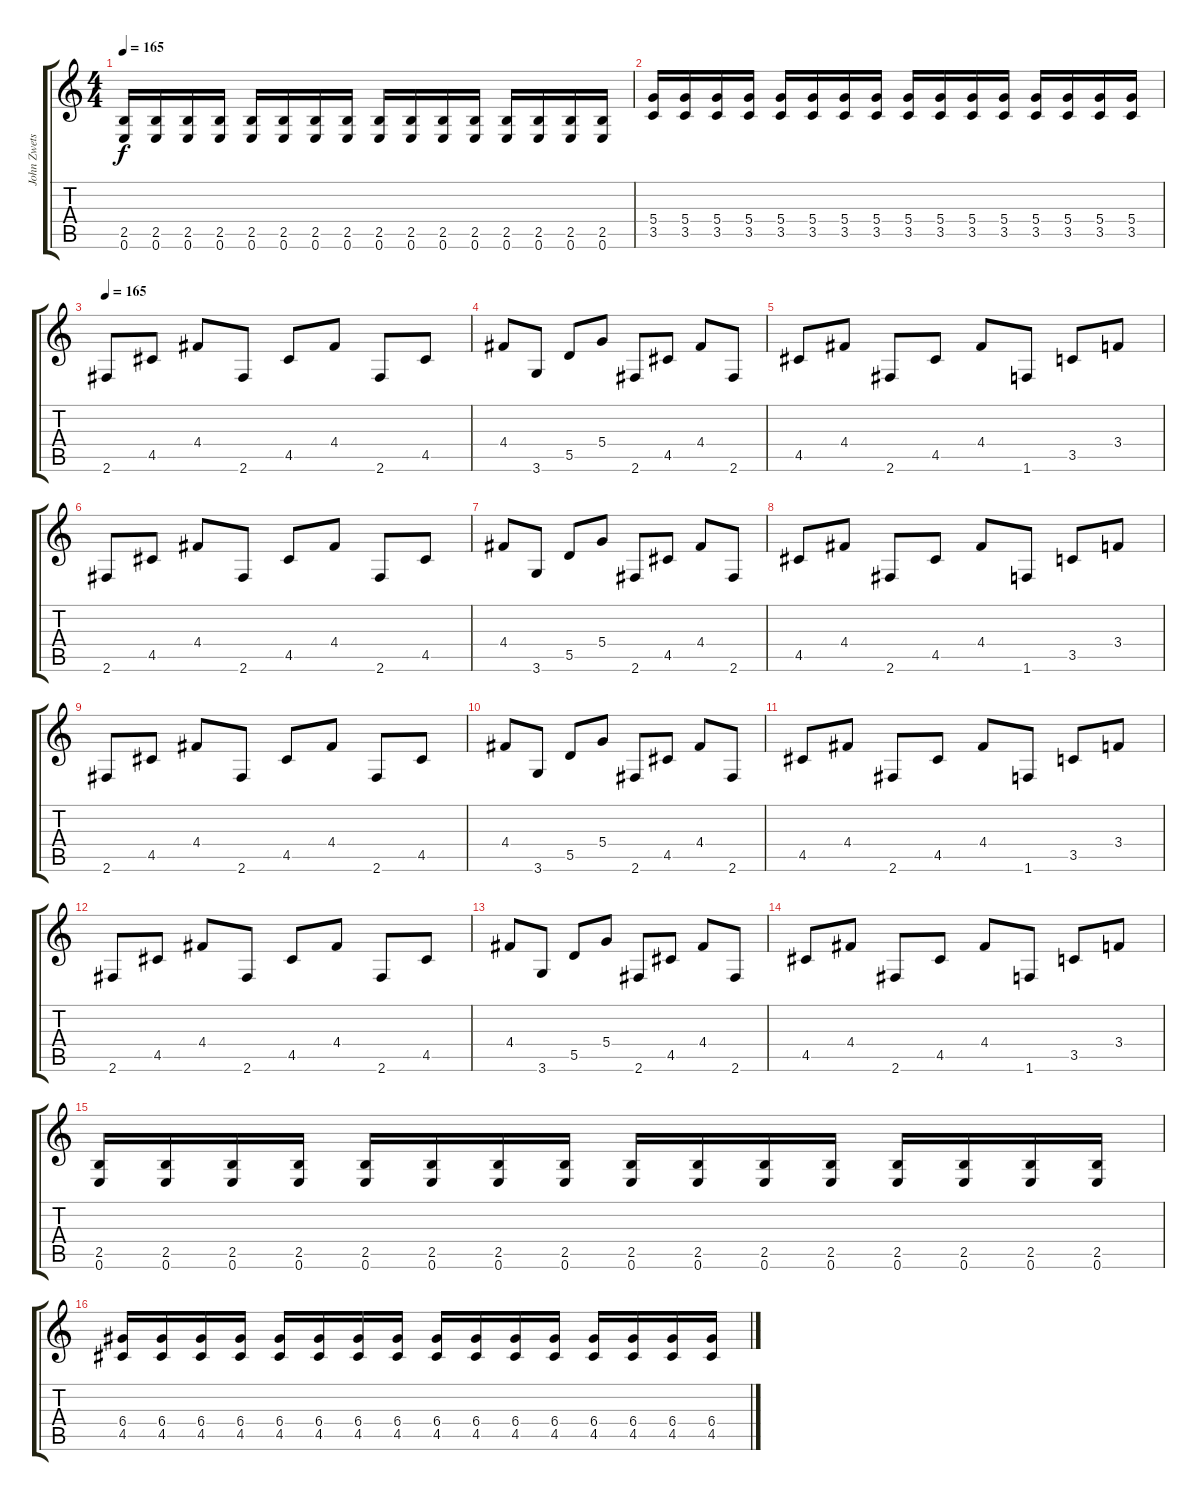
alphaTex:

\track ("John Zwetsloot (Rhythme)" "John Zwets") {instrument overdrivenguitar}
\staff {score tabs}
\tuning (E4 B3 G3 D3 A2 E2) {hide}
\ts (4 4)
\tempo 165
\clef g2
\ks c
(2.5 0.6).16{dy f} (2.5 0.6).16 (2.5 0.6).16 (2.5 0.6).16 (2.5 0.6).16 (2.5 0.6).16 (2.5 0.6).16 (2.5 0.6).16 (2.5 0.6).16 (2.5 0.6).16 (2.5 0.6).16 (2.5 0.6).16 (2.5 0.6).16 (2.5 0.6).16 (2.5 0.6).16 (2.5 0.6).16 |
(5.4 3.5).16 (5.4 3.5).16 (5.4 3.5).16 (5.4 3.5).16 (5.4 3.5).16 (5.4 3.5).16 (5.4 3.5).16 (5.4 3.5).16 (5.4 3.5).16 (5.4 3.5).16 (5.4 3.5).16 (5.4 3.5).16 (5.4 3.5).16 (5.4 3.5).16 (5.4 3.5).16 (5.4 3.5).16 |
\tempo 165
2.6.8{volume 16} 4.5.8 4.4.8 2.6.8 4.5.8 4.4.8 2.6.8 4.5.8 |
4.4.8 3.6.8 5.5.8 5.4.8 2.6.8 4.5.8 4.4.8 2.6.8 |
4.5.8 4.4.8 2.6.8 4.5.8 4.4.8 1.6.8 3.5.8 3.4.8 |
2.6.8 4.5.8 4.4.8 2.6.8 4.5.8 4.4.8 2.6.8 4.5.8 |
4.4.8 3.6.8 5.5.8 5.4.8 2.6.8 4.5.8 4.4.8 2.6.8 |
4.5.8 4.4.8 2.6.8 4.5.8 4.4.8 1.6.8 3.5.8 3.4.8 |
2.6.8 4.5.8 4.4.8 2.6.8 4.5.8 4.4.8 2.6.8 4.5.8 |
4.4.8 3.6.8 5.5.8 5.4.8 2.6.8 4.5.8 4.4.8 2.6.8 |
4.5.8 4.4.8 2.6.8 4.5.8 4.4.8 1.6.8 3.5.8 3.4.8 |
2.6.8 4.5.8 4.4.8 2.6.8 4.5.8 4.4.8 2.6.8 4.5.8 |
4.4.8 3.6.8 5.5.8 5.4.8 2.6.8 4.5.8 4.4.8 2.6.8 |
4.5.8 4.4.8 2.6.8 4.5.8 4.4.8 1.6.8 3.5.8 3.4.8 |
(2.5 0.6).16{volume 8} (2.5 0.6).16 (2.5 0.6).16 (2.5 0.6).16 (2.5 0.6).16 (2.5 0.6).16 (2.5 0.6).16 (2.5 0.6).16 (2.5 0.6).16 (2.5 0.6).16 (2.5 0.6).16 (2.5 0.6).16 (2.5 0.6).16 (2.5 0.6).16 (2.5 0.6).16 (2.5 0.6).16 |
(6.4 4.5).16 (6.4 4.5).16 (6.4 4.5).16 (6.4 4.5).16 (6.4 4.5).16 (6.4 4.5).16 (6.4 4.5).16 (6.4 4.5).16 (6.4 4.5).16 (6.4 4.5).16 (6.4 4.5).16 (6.4 4.5).16 (6.4 4.5).16 (6.4 4.5).16 (6.4 4.5).16 (6.4 4.5).16
